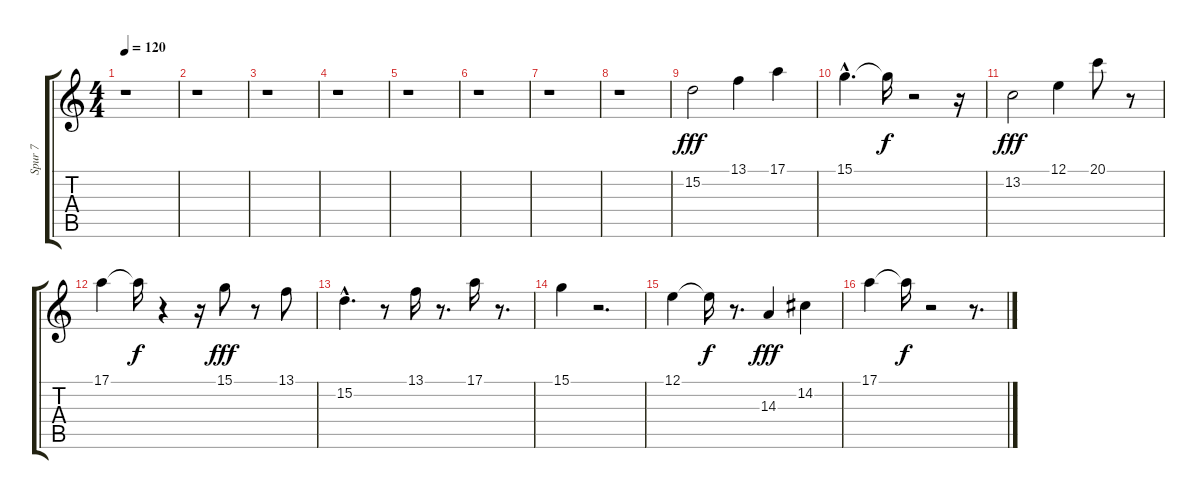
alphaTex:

\track ("Spur 7" "Spur 7") {instrument celesta}
\staff {score tabs}
\tuning (E4 B3 G3 D3 A2 E2) {hide}
\ts (4 4)
\tempo 120
\clef g2
\ks c
r.1{dy fff} |
r.1 |
r.1 |
r.1 |
r.1 |
r.1 |
r.1 |
r.1 |
15.2.2 13.1.4 17.1.4 |
15.1{hac}.4{d} 15.1{t}.16{dy f} r.2 r.16 |
13.2.2{dy fff} 12.1.4 20.1.8 r.8 |
17.1.4 17.1{t}.16{dy f} r.4 r.16 15.1.8{dy fff} r.8 13.1.8 |
15.2{hac}.4{d} r.8 13.1.16 r.8{d} 17.1.16 r.8{d} |
15.1.4 r.2{d} |
12.1.4 12.1{t}.16{dy f} r.8{d} 14.3.4{dy fff} 14.2.4 |
17.1.4 17.1{t}.16{dy f} r.2 r.8{d}
